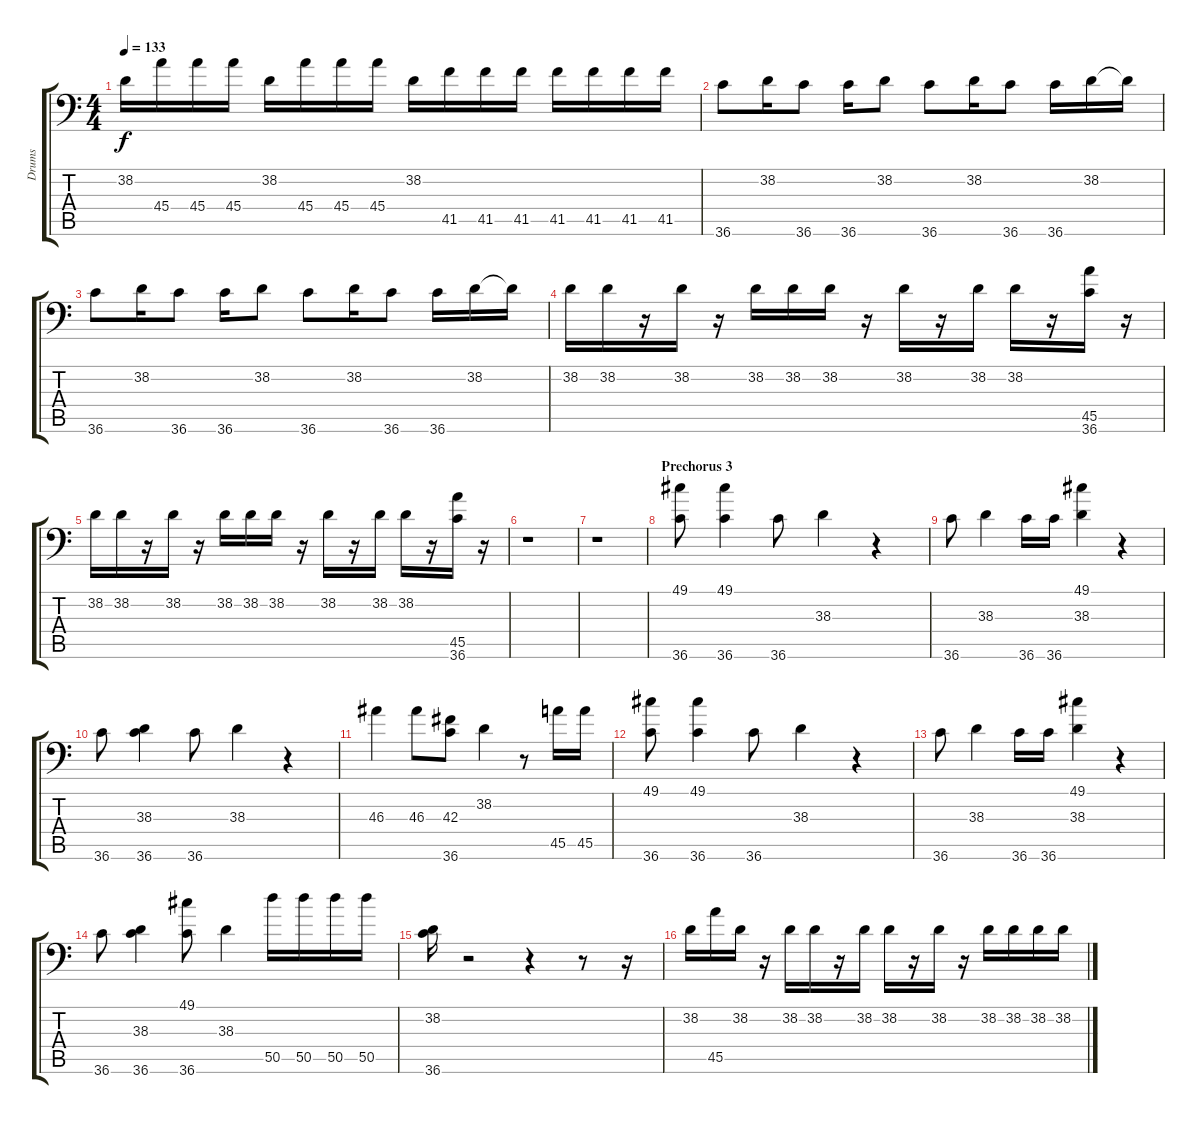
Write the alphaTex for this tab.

\track ("Drums" "Drums") {instrument acousticgrandpiano}
\staff {score tabs}
\tuning (C-1 C-1 C-1 C-1 C-1 C-1) {hide}
\ts (4 4)
\tempo 133
\clef f4
\ks c
38.2.16{dy f} 45.4.16 45.4.16 45.4.16 38.2.16 45.4.16 45.4.16 45.4.16 38.2.16 41.5.16 41.5.16 41.5.16 41.5.16 41.5.16 41.5.16 41.5.16 |
36.6.8 38.2.16 36.6.8 36.6.16 38.2.8 36.6.8 38.2.16 36.6.8 36.6.16 38.2.16 38.2{t}.16 |
36.6.8 38.2.16 36.6.8 36.6.16 38.2.8 36.6.8 38.2.16 36.6.8 36.6.16 38.2.16 38.2{t}.16 |
38.2.16 38.2.16 r.16 38.2.16 r.16 38.2.16 38.2.16 38.2.16 r.16 38.2.16 r.16 38.2.16 38.2.16 r.16 (45.5 36.6).16 r.16 |
38.2.16 38.2.16 r.16 38.2.16 r.16 38.2.16 38.2.16 38.2.16 r.16 38.2.16 r.16 38.2.16 38.2.16 r.16 (45.5 36.6).16 r.16 |
r.1 |
r.1 |
\section ("" "Prechorus 3")
(49.1 36.6).8 (49.1 36.6).4 36.6.8 38.3.4 r.4 |
36.6.8 38.3.4 36.6.16 36.6.16 (49.1 38.3).4 r.4 |
36.6.8 (38.3 36.6).4 36.6.8 38.3.4 r.4 |
46.3.4 46.3.8 (42.3 36.6).8 38.2.4 r.8 45.5.16 45.5.16 |
(49.1 36.6).8 (49.1 36.6).4 36.6.8 38.3.4 r.4 |
36.6.8 38.3.4 36.6.16 36.6.16 (49.1 38.3).4 r.4 |
36.6.8 (38.3 36.6).4 (49.1 36.6).8 38.3.4 50.5.16 50.5.16 50.5.16 50.5.16 |
(38.2 36.6).16 r.2 r.4 r.8 r.16 |
38.2.16 45.5.16 38.2.16 r.16 38.2.16 38.2.16 r.16 38.2.16 38.2.16 r.16 38.2.16 r.16 38.2.16 38.2.16 38.2.16 38.2.16
